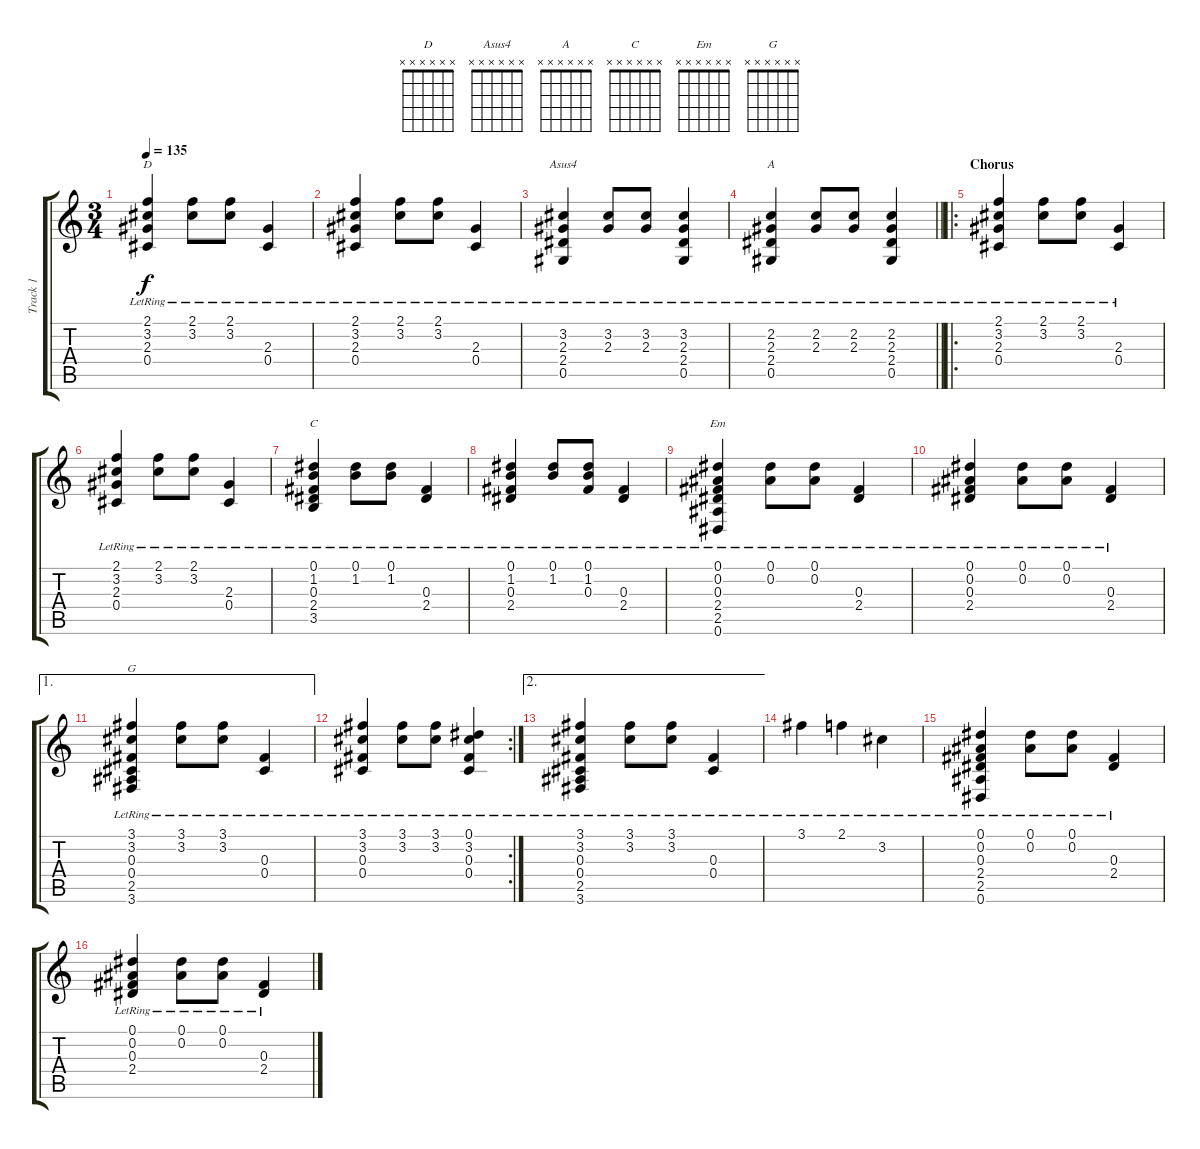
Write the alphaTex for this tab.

\track ("Track 1" "Track 1") {instrument acousticguitarsteel}
\staff {score tabs}
\tuning (Eb4 Bb3 Gb3 Db3 Ab2 Eb2) {hide}
\chord ("D" x x x x x x)
\chord ("Asus4" x x x x x x)
\chord ("A" x x x x x x)
\chord ("C" x x x x x x)
\chord ("Em" x x x x x x)
\chord ("G" x x x x x x)
\ts (3 4)
\tempo 135
\clef g2
\ks c
(2.1{lr} 3.2{lr} 2.3{lr} 0.4{lr}).4{ch "D" dy f} (2.1{lr} 3.2{lr}).8 (2.1{lr} 3.2{lr}).8 (2.3{lr} 0.4{lr}).4 |
(2.1{lr} 3.2{lr} 2.3{lr} 0.4{lr}).4 (2.1{lr} 3.2{lr}).8 (2.1{lr} 3.2{lr}).8 (2.3{lr} 0.4{lr}).4 |
(3.2{lr} 2.3{lr} 2.4{lr} 0.5).4{ch "Asus4"} (3.2{lr} 2.3).8 (3.2{lr} 2.3).8 (3.2 2.3{lr} 2.4 0.5).4 |
\barLineRight lightlight
(2.2{lr} 2.3{lr} 2.4{lr} 0.5).4{ch "A"} (2.2{lr} 2.3).8 (2.2{lr} 2.3).8 (2.2 2.3{lr} 2.4 0.5).4 |
\ro
\section ("" "Chorus")
(2.1{lr} 3.2{lr} 2.3{lr} 0.4{lr}).4 (2.1{lr} 3.2{lr}).8 (2.1{lr} 3.2{lr}).8 (2.3{lr} 0.4{lr}).4 |
(2.1{lr} 3.2{lr} 2.3{lr} 0.4{lr}).4 (2.1{lr} 3.2{lr}).8 (2.1{lr} 3.2{lr}).8 (2.3{lr} 0.4{lr}).4 |
(0.1{lr} 1.2{lr} 0.3{lr} 2.4{lr} 3.5).4{ch "C"} (0.1{lr} 1.2{lr}).8 (0.1{lr} 1.2{lr}).8 (0.3{lr} 2.4{lr}).4 |
(0.1{lr} 1.2{lr} 0.3{lr} 2.4{lr}).4 (0.1{lr} 1.2{lr}).8 (0.1{lr} 1.2{lr} 0.3).8 (0.3{lr} 2.4{lr}).4 |
(0.1{lr} 0.2{lr} 0.3{lr} 2.4{lr} 2.5 0.6).4{ch "Em"} (0.1{lr} 0.2{lr}).8 (0.1{lr} 0.2{lr}).8 (0.3{lr} 2.4{lr}).4 |
(0.1{lr} 0.2{lr} 0.3{lr} 2.4{lr}).4 (0.1{lr} 0.2{lr}).8 (0.1{lr} 0.2{lr}).8 (0.3{lr} 2.4{lr}).4 |
\ae 1
(3.1{lr} 3.2{lr} 0.3{lr} 0.4{lr} 2.5 3.6).4{ch "G"} (3.1{lr} 3.2{lr}).8 (3.1{lr} 3.2{lr}).8 (0.3{lr} 0.4{lr}).4 |
\rc 2
(3.1{lr} 3.2{lr} 0.3{lr} 0.4{lr}).4 (3.1{lr} 3.2{lr}).8 (3.1{lr} 3.2{lr}).8 (0.1 3.2 0.3{lr} 0.4{lr}).4 |
\ae 2
(3.1{lr} 3.2{lr} 0.3{lr} 0.4{lr} 2.5 3.6).4 (3.1{lr} 3.2{lr}).8 (3.1{lr} 3.2{lr}).8 (0.3{lr} 0.4{lr}).4 |
3.1{lr}.4 2.1{lr}.4 3.2{lr}.4 |
(0.1{lr} 0.2{lr} 0.3{lr} 2.4{lr} 2.5 0.6).4 (0.1{lr} 0.2{lr}).8 (0.1{lr} 0.2{lr}).8 (0.3{lr} 2.4{lr}).4 |
(0.1{lr} 0.2{lr} 0.3{lr} 2.4{lr}).4 (0.1{lr} 0.2{lr}).8 (0.1{lr} 0.2{lr}).8 (0.3{lr} 2.4{lr}).4
